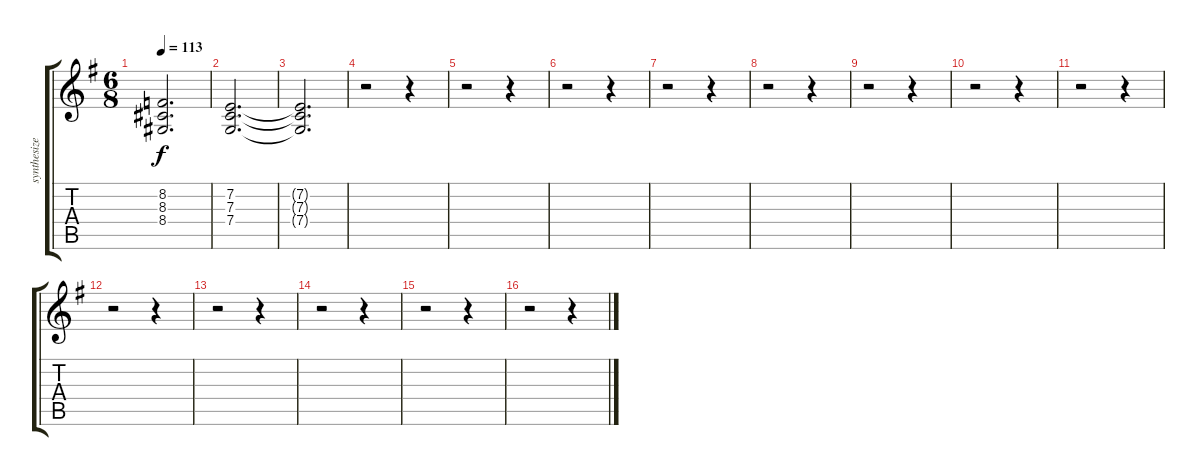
\track ("synthesizer arranged for guitar" "synthesize") {instrument tremolostrings}
\staff {score tabs}
\tuning (D4 A3 F3 C3 G2 D2) {hide}
\ts (6 8)
\tempo 113
\clef g2
\ks g
(8.2{t} 8.3{t} 8.4{t}).2{d dy f} |
(7.2 7.3 7.4).2{d} |
(7.2{t} 7.3{t} 7.4{t}).2{d} |
r.2 r.4 |
r.2 r.4 |
r.2 r.4 |
r.2 r.4 |
r.2 r.4 |
r.2 r.4 |
r.2 r.4 |
r.2 r.4 |
r.2 r.4 |
r.2 r.4 |
r.2 r.4 |
r.2 r.4 |
r.2 r.4
